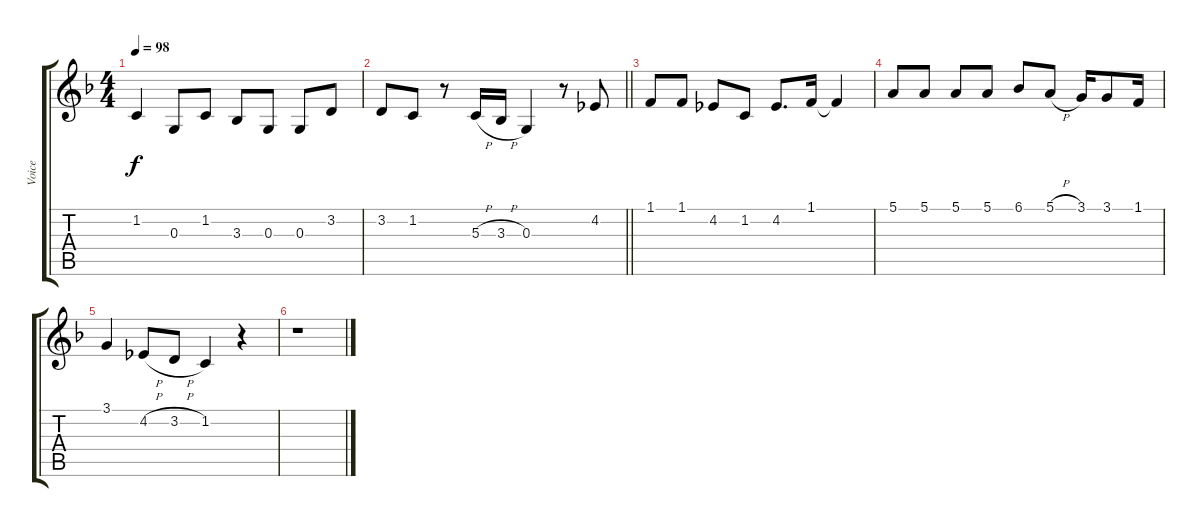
\track ("Voice" "Voice") {instrument cello}
\staff {score tabs}
\tuning (E4 B3 G3 D3 A2 E2) {hide}
\ts (4 4)
\tempo 98
\clef g2
\ks f
1.2.4{dy f} 0.3.8 1.2.8 3.3.8 0.3.8 0.3.8 3.2.8 |
\barLineRight lightlight
3.2.8 1.2.8 r.8 5.3{h}.16 3.3{h}.16 0.3.4 r.8 4.2.8 |
1.1.8 1.1.8 4.2.8 1.2.8 4.2.8{d} 1.1.16 1.1{t}.4 |
5.1.8 5.1.8 5.1.8 5.1.8 6.1.8 5.1{h}.8 3.1.16 3.1.8 1.1.16 |
3.1.4 4.2{h}.8 3.2{h}.8 1.2.4 r.4 |
r.1
